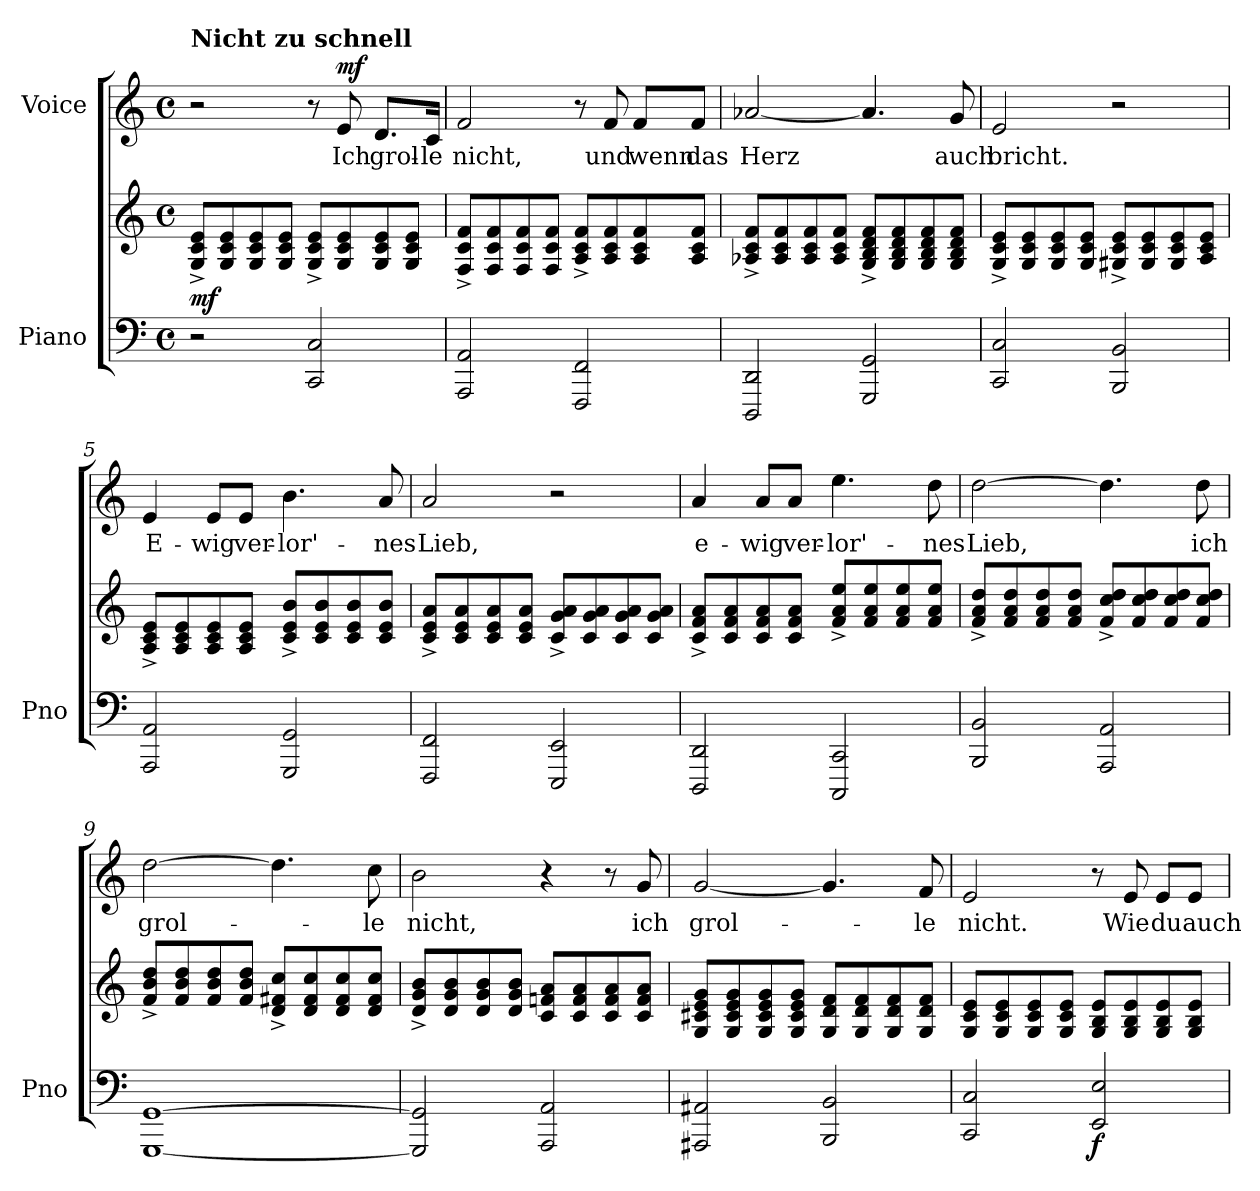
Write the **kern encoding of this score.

**kern	**kern	**dynam	**kern	**text	**dynam
*part2	*part2	*part2	*part1	*part1	*part1
*staff3	*staff2	*staff2/3	*staff1	*staff1	*staff1
*I"Piano	*	*	*I"Voice	*	*
*I'Pno	*	*	*	*	*
*clefF4	*clefG2	*	*clefG2	*	*
*k[]	*k[]	*	*k[]	*	*
*M4/4	*M4/4	*	*M4/4	*	*
*met(c)	*met(c)	*	*met(c)	*	*
=1	=1	=1	=1	=1	=1
!	!	!	!LO:TX:a:B:t=Nicht zu schnell	!	!
!	!	!LO:DY:b	!	!	!
2r	8G/^ 8c/^ 8e/^L	mf	2r	.	.
.	8G/ 8c/ 8e/	.	.	.	.
.	8G/ 8c/ 8e/	.	.	.	.
.	8G/ 8c/ 8e/J	.	.	.	.
2CC/ 2C/	8G/^ 8c/^ 8e/^L	.	8r	.	.
!	!	!	!	!LO:LY:b	!LO:DY:a
.	8G/ 8c/ 8e/	.	8e/	Ich	mf
!	!	!	!	!LO:LY:b	!
.	8G/ 8c/ 8e/	.	8.d/L	grol-	.
.	8G/ 8c/ 8e/J	.	.	.	.
!	!	!	!	!LO:LY:b	!
.	.	.	16c/Jk	-le	.
=2	=2	=2	=2	=2	=2
!	!	!	!	!LO:LY:b	!
2AAA/ 2AA/	8F/^ 8c/^ 8f/^L	.	2f/	nicht,	.
.	8F/ 8c/ 8f/	.	.	.	.
.	8F/ 8c/ 8f/	.	.	.	.
.	8F/ 8c/ 8f/J	.	.	.	.
2FFF/ 2FF/	8A/^ 8c/^ 8f/^L	.	8r	.	.
!	!	!	!	!LO:LY:b	!
.	8A/ 8c/ 8f/	.	8f/	und	.
!	!	!	!	!LO:LY:b	!
.	8A/ 8c/ 8f/	.	8f/L	wenn	.
!	!	!	!	!LO:LY:b	!
.	8A/ 8c/ 8f/J	.	8f/J	das	.
=3	=3	=3	=3	=3	=3
!	!	!	!	!LO:LY:b	!
2DDD/ 2DD/	8A-X/^ 8c/^ 8f/^L	.	[2a-X/	Herz	.
.	8A-/ 8c/ 8f/	.	.	.	.
.	8A-/ 8c/ 8f/	.	.	.	.
.	8A-/ 8c/ 8f/J	.	.	.	.
2GGG/ 2GG/	8G/^ 8B/^ 8d/^ 8f/^L	.	4.a-/]	.	.
.	8G/ 8B/ 8d/ 8f/	.	.	.	.
.	8G/ 8B/ 8d/ 8f/	.	.	.	.
!	!	!	!	!LO:LY:b	!
.	8G/ 8B/ 8d/ 8f/J	.	8g/	auch	.
=4	=4	=4	=4	=4	=4
!	!	!	!	!LO:LY:b	!
2CC/ 2C/	8G/^ 8c/^ 8e/^L	.	2e/	bricht.	.
.	8G/ 8c/ 8e/	.	.	.	.
.	8G/ 8c/ 8e/	.	.	.	.
.	8G/ 8c/ 8e/J	.	.	.	.
2BBB/ 2BB/	8G#X/^ 8c/^ 8e/^L	.	2r	.	.
.	8G#/ 8c/ 8e/	.	.	.	.
.	8G#/ 8c/ 8e/	.	.	.	.
.	8A/ 8c/ 8e/J	.	.	.	.
!!LO:LB:g=z
=5	=5	=5	=5	=5	=5
!	!	!	!	!LO:LY:b	!
2AAA/ 2AA/	8A/^ 8c/^ 8e/^L	.	4e/	E-	.
.	8A/ 8c/ 8e/	.	.	.	.
!	!	!	!	!LO:LY:b	!
.	8A/ 8c/ 8e/	.	8e/L	-wig	.
!	!	!	!	!LO:LY:b	!
.	8A/ 8c/ 8e/J	.	8e/J	ver-	.
!	!	!	!	!LO:LY:b	!
2GGG/ 2GG/	8c/^ 8e/^ 8b/^L	.	4.b\	-lor'-	.
.	8c/ 8e/ 8b/	.	.	.	.
.	8c/ 8e/ 8b/	.	.	.	.
!	!	!	!	!LO:LY:b	!
.	8c/ 8e/ 8b/J	.	8a/	-nes	.
=6	=6	=6	=6	=6	=6
!	!	!	!	!LO:LY:b	!
2FFF/ 2FF/	8c/^ 8e/^ 8a/^L	.	2a/	Lieb,	.
.	8c/ 8e/ 8a/	.	.	.	.
.	8c/ 8e/ 8a/	.	.	.	.
.	8c/ 8e/ 8a/J	.	.	.	.
2EEE/ 2EE/	8c/^ 8g/^ 8a/^L	.	2r	.	.
.	8c/ 8g/ 8a/	.	.	.	.
.	8c/ 8g/ 8a/	.	.	.	.
.	8c/ 8g/ 8a/J	.	.	.	.
=7	=7	=7	=7	=7	=7
!	!	!	!	!LO:LY:b	!
2DDD/ 2DD/	8c/^ 8f/^ 8a/^L	.	4a/	e-	.
.	8c/ 8f/ 8a/	.	.	.	.
!	!	!	!	!LO:LY:b	!
.	8c/ 8f/ 8a/	.	8a/L	-wig	.
!	!	!	!	!LO:LY:b	!
.	8c/ 8f/ 8a/J	.	8a/J	ver-	.
!	!	!	!	!LO:LY:b	!
2CCC/ 2CC/	8f/^ 8a/^ 8ee/^L	.	4.ee\	-lor'-	.
.	8f/ 8a/ 8ee/	.	.	.	.
.	8f/ 8a/ 8ee/	.	.	.	.
!	!	!	!	!LO:LY:b	!
.	8f/ 8a/ 8ee/J	.	8dd\	-nes	.
=8	=8	=8	=8	=8	=8
!	!	!	!	!LO:LY:b	!
2BBB/ 2BB/	8f/^ 8a/^ 8dd/^L	.	[2dd\	Lieb,	.
.	8f/ 8a/ 8dd/	.	.	.	.
.	8f/ 8a/ 8dd/	.	.	.	.
.	8f/ 8a/ 8dd/J	.	.	.	.
2AAA/ 2AA/	8f/^ 8cc/^ 8dd/^L	.	4.dd\]	.	.
.	8f/ 8cc/ 8dd/	.	.	.	.
.	8f/ 8cc/ 8dd/	.	.	.	.
!	!	!	!	!LO:LY:b	!
.	8f/ 8cc/ 8dd/J	.	8dd\	ich	.
!!LO:LB:g=z
=9	=9	=9	=9	=9	=9
!	!	!	!	!LO:LY:b	!
[1GGG [1GG	8f/^ 8b/^ 8dd/^L	.	[2dd\	grol-	.
.	8f/ 8b/ 8dd/	.	.	.	.
.	8f/ 8b/ 8dd/	.	.	.	.
.	8f/ 8b/ 8dd/J	.	.	.	.
.	8d/^ 8f#X/^ 8cc/^L	.	4.dd\]	.	.
.	8d/ 8f#/ 8cc/	.	.	.	.
.	8d/ 8f#/ 8cc/	.	.	.	.
!	!	!	!	!LO:LY:b	!
.	8d/ 8f#/ 8cc/J	.	8cc\	-le	.
=10	=10	=10	=10	=10	=10
!	!	!	!	!LO:LY:b	!
2GGG/] 2GG/]	8d/^ 8g/^ 8b/^L	.	2b\	nicht,	.
.	8d/ 8g/ 8b/	.	.	.	.
.	8d/ 8g/ 8b/	.	.	.	.
.	8d/ 8g/ 8b/J	.	.	.	.
2AAA/ 2AA/	8c/ 8fn/ 8a/L	.	4r	.	.
.	8c/ 8f/ 8a/	.	.	.	.
.	8c/ 8f/ 8a/	.	8r	.	.
!	!	!	!	!LO:LY:b	!
.	8c/ 8f/ 8a/J	.	8g/	ich	.
=11	=11	=11	=11	=11	=11
!	!	!	!	!LO:LY:b	!
2AAA#X/ 2AA#X/	8G/ 8c#X/ 8e/ 8g/L	.	[2g/	grol-	.
.	8G/ 8c#/ 8e/ 8g/	.	.	.	.
.	8G/ 8c#/ 8e/ 8g/	.	.	.	.
.	8G/ 8c#/ 8e/ 8g/J	.	.	.	.
2BBB/ 2BB/	8G/ 8d/ 8f/L	.	4.g/]	.	.
.	8G/ 8d/ 8f/	.	.	.	.
.	8G/ 8d/ 8f/	.	.	.	.
!	!	!	!	!LO:LY:b	!
.	8G/ 8d/ 8f/J	.	8f/	-le	.
=12	=12	=12	=12	=12	=12
!	!	!	!	!LO:LY:b	!
2CC/ 2C/	8G/ 8c/ 8e/L	.	2e/	nicht.	.
.	8G/ 8c/ 8e/	.	.	.	.
.	8G/ 8c/ 8e/	.	.	.	.
.	8G/ 8c/ 8e/J	.	.	.	.
!	!	!LO:DY:b=2	!	!	!
2EE/ 2E/	8G/ 8B/ 8e/L	f	8r	.	.
!	!	!	!	!LO:LY:b	!
.	8G/ 8B/ 8e/	.	8e/	Wie	.
!	!	!	!	!LO:LY:b	!
.	8G/ 8B/ 8e/	.	8e/L	du	.
!	!	!	!	!LO:LY:b	!
.	8G/ 8B/ 8e/J	.	8e/J	auch	.
=	=	=	=	=	=
*-	*-	*-	*-	*-	*-
